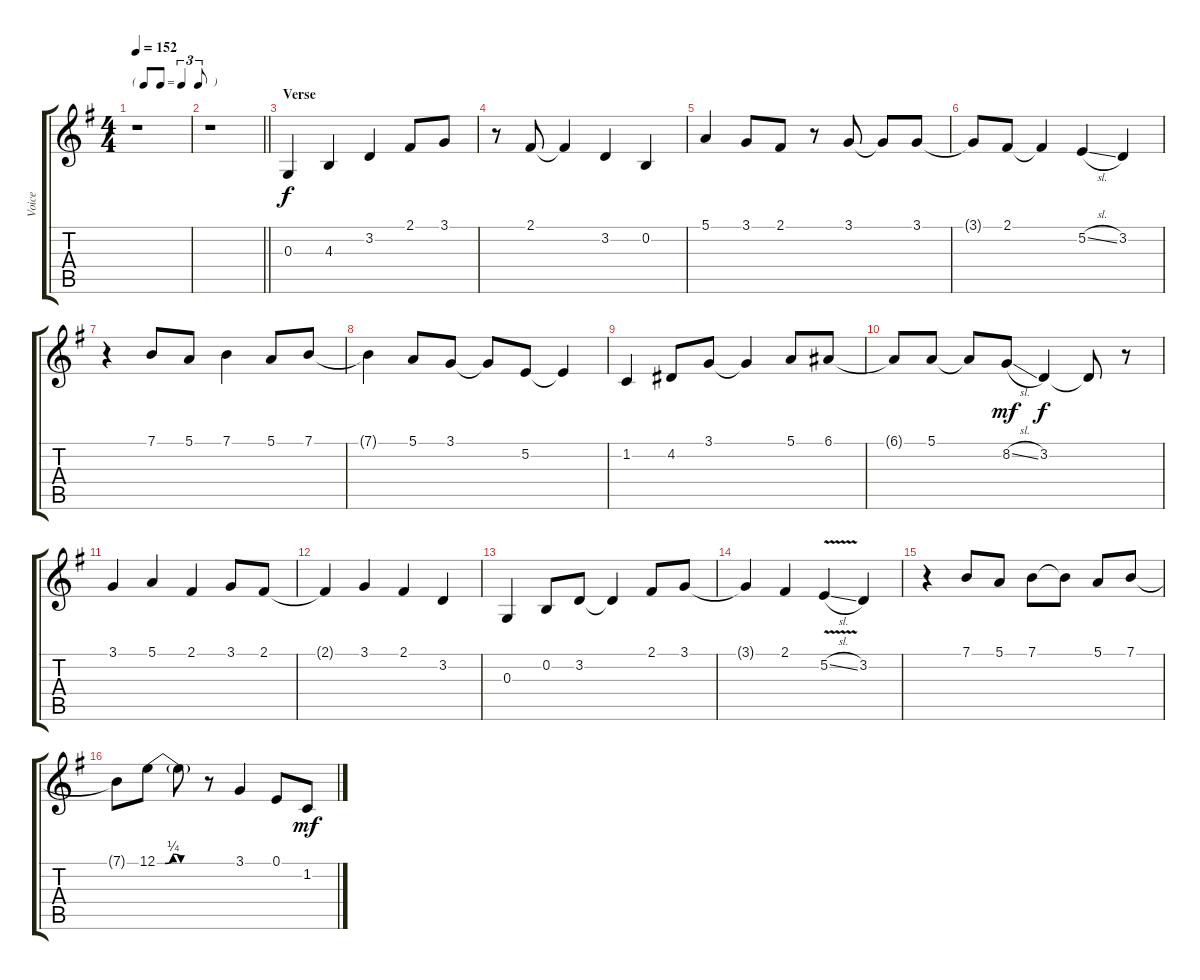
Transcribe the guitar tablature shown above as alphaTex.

\track ("Voice" "Voice") {instrument oboe}
\staff {score tabs}
\tuning (E4 B3 G3 D3 A2 E2) {hide}
\ts (4 4)
\tf triplet8th
\tempo 152
\clef g2
\ks g
r.1{dy f} |
\barLineRight lightlight
r.1 |
\section ("" "Verse")
0.3.4 4.3.4 3.2.4 2.1.8 3.1.8 |
r.8 2.1.8 2.1{t}.4 3.2.4 0.2.4 |
5.1.4 3.1.8 2.1.8 r.8 3.1.8 3.1{t}.8 3.1.8 |
3.1{t}.8 2.1.8 2.1{t}.4 5.2{sl}.4 3.2.4 |
r.4 7.1.8 5.1.8 7.1.4 5.1.8 7.1.8 |
7.1{t}.4 5.1.8 3.1.8 3.1{t}.8 5.2.8 5.2{t}.4 |
1.2.4 4.2.8 3.1.8 3.1{t}.4 5.1.8 6.1.8 |
6.1{t}.8 5.1.8 5.1{t}.8 8.2{sl}.8{dy mf} 3.2.4{dy f} 3.2{t}.8 r.8 |
3.1.4 5.1.4 2.1.4 3.1.8 2.1.8 |
2.1{t}.4 3.1.4 2.1.4 3.2.4 |
0.3.4 0.2.8 3.2.8 3.2{t}.4 2.1.8 3.1.8 |
3.1{t}.4 2.1.4 5.2{v sl}.4 3.2.4 |
r.4 7.1.8 5.1.8 7.1.8 7.1{t}.8 5.1.8 7.1.8 |
7.1{t}.8 12.1{be (custom 0 0 10 0 20 1 30 0 60 0)}.8 12.1{t}.8 r.8 3.1.4 0.1.8 1.2.8{dy mf}
